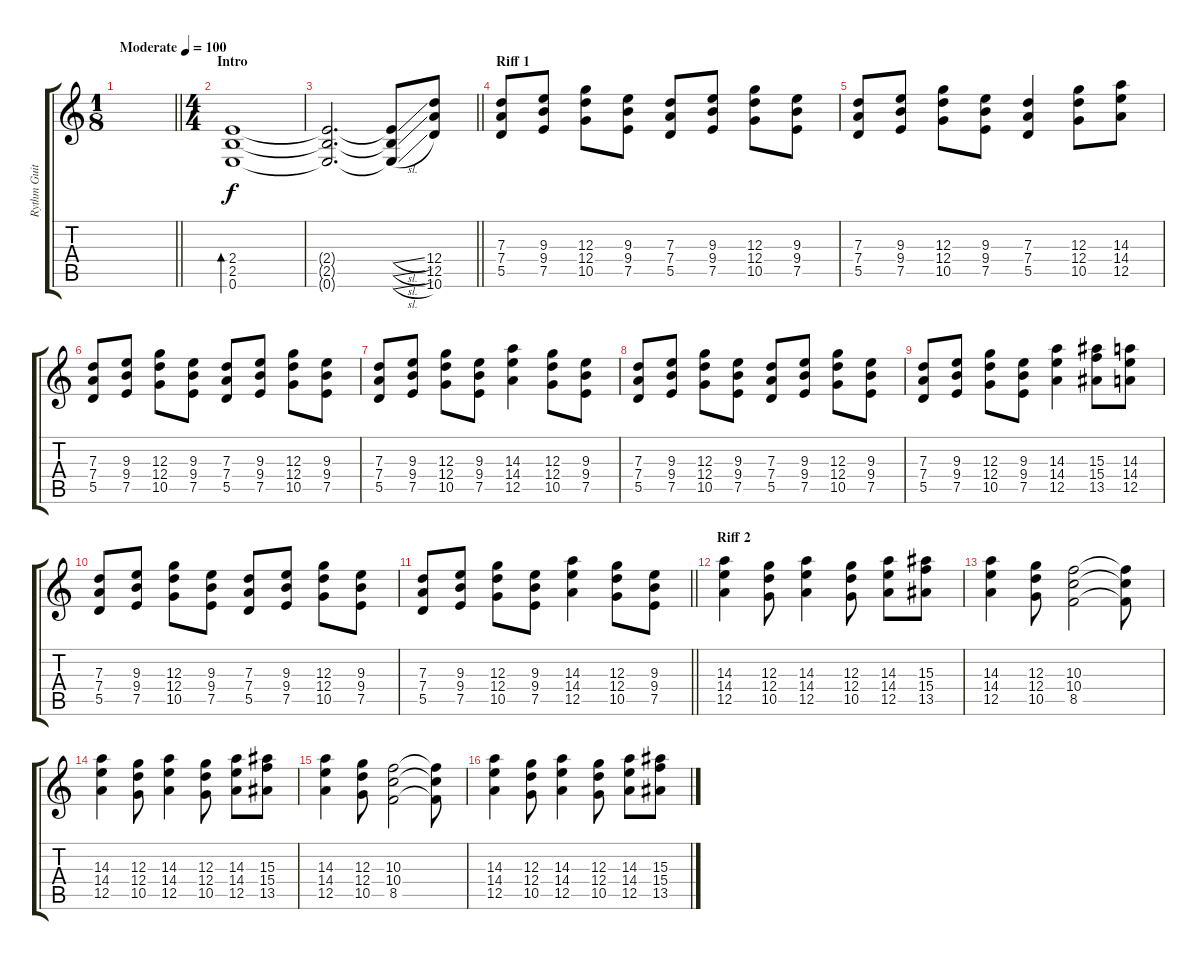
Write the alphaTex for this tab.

\track ("Rythm Guitar" "Rythm Guit") {instrument overdrivenguitar}
\staff {score tabs}
\tuning (E4 B3 G3 D3 A2 E2) {hide}
\ts (1 8)
\tempo (100 "Moderate")
\clef g2
\barLineRight lightlight
\ks c
|
\ts (4 4)
\section ("" "Intro")
(2.4 2.5 0.6).1{bd 120} |
\barLineRight lightlight
(2.4{t} 2.5{t} 0.6{t}).2{d} (2.4{sl t} 2.5{sl t} 0.6{sl t}).8 (12.4 12.5 10.6).8 |
\section ("" "Riff 1")
(7.3 7.4 5.5).8 (9.3 9.4 7.5).8 (12.3 12.4 10.5).8 (9.3 9.4 7.5).8 (7.3 7.4 5.5).8 (9.3 9.4 7.5).8 (12.3 12.4 10.5).8 (9.3 9.4 7.5).8 |
(7.3 7.4 5.5).8 (9.3 9.4 7.5).8 (12.3 12.4 10.5).8 (9.3 9.4 7.5).8 (7.3 7.4 5.5).4 (12.3 12.4 10.5).8 (14.3 14.4 12.5).8 |
(7.3 7.4 5.5).8 (9.3 9.4 7.5).8 (12.3 12.4 10.5).8 (9.3 9.4 7.5).8 (7.3 7.4 5.5).8 (9.3 9.4 7.5).8 (12.3 12.4 10.5).8 (9.3 9.4 7.5).8 |
(7.3 7.4 5.5).8 (9.3 9.4 7.5).8 (12.3 12.4 10.5).8 (9.3 9.4 7.5).8 (14.3 14.4 12.5).4 (12.3 12.4 10.5).8 (9.3 9.4 7.5).8 |
(7.3 7.4 5.5).8 (9.3 9.4 7.5).8 (12.3 12.4 10.5).8 (9.3 9.4 7.5).8 (7.3 7.4 5.5).8 (9.3 9.4 7.5).8 (12.3 12.4 10.5).8 (9.3 9.4 7.5).8 |
(7.3 7.4 5.5).8 (9.3 9.4 7.5).8 (12.3 12.4 10.5).8 (9.3 9.4 7.5).8 (14.3 14.4 12.5).4 (15.3 15.4 13.5).8 (14.3 14.4 12.5).8 |
(7.3 7.4 5.5).8 (9.3 9.4 7.5).8 (12.3 12.4 10.5).8 (9.3 9.4 7.5).8 (7.3 7.4 5.5).8 (9.3 9.4 7.5).8 (12.3 12.4 10.5).8 (9.3 9.4 7.5).8 |
\barLineRight lightlight
(7.3 7.4 5.5).8 (9.3 9.4 7.5).8 (12.3 12.4 10.5).8 (9.3 9.4 7.5).8 (14.3 14.4 12.5).4 (12.3 12.4 10.5).8 (9.3 9.4 7.5).8 |
\section ("" "Riff 2")
(14.3 14.4 12.5).4 (12.3 12.4 10.5).8 (14.3 14.4 12.5).4 (12.3 12.4 10.5).8 (14.3 14.4 12.5).8 (15.3 15.4 13.5).8 |
(14.3 14.4 12.5).4 (12.3 12.4 10.5).8 (10.3 10.4 8.5).2 (10.3{t} 10.4{t} 8.5{t}).8 |
(14.3 14.4 12.5).4 (12.3 12.4 10.5).8 (14.3 14.4 12.5).4 (12.3 12.4 10.5).8 (14.3 14.4 12.5).8 (15.3 15.4 13.5).8 |
(14.3 14.4 12.5).4 (12.3 12.4 10.5).8 (10.3 10.4 8.5).2 (10.3{t} 10.4{t} 8.5{t}).8 |
(14.3 14.4 12.5).4 (12.3 12.4 10.5).8 (14.3 14.4 12.5).4 (12.3 12.4 10.5).8 (14.3 14.4 12.5).8 (15.3 15.4 13.5).8
